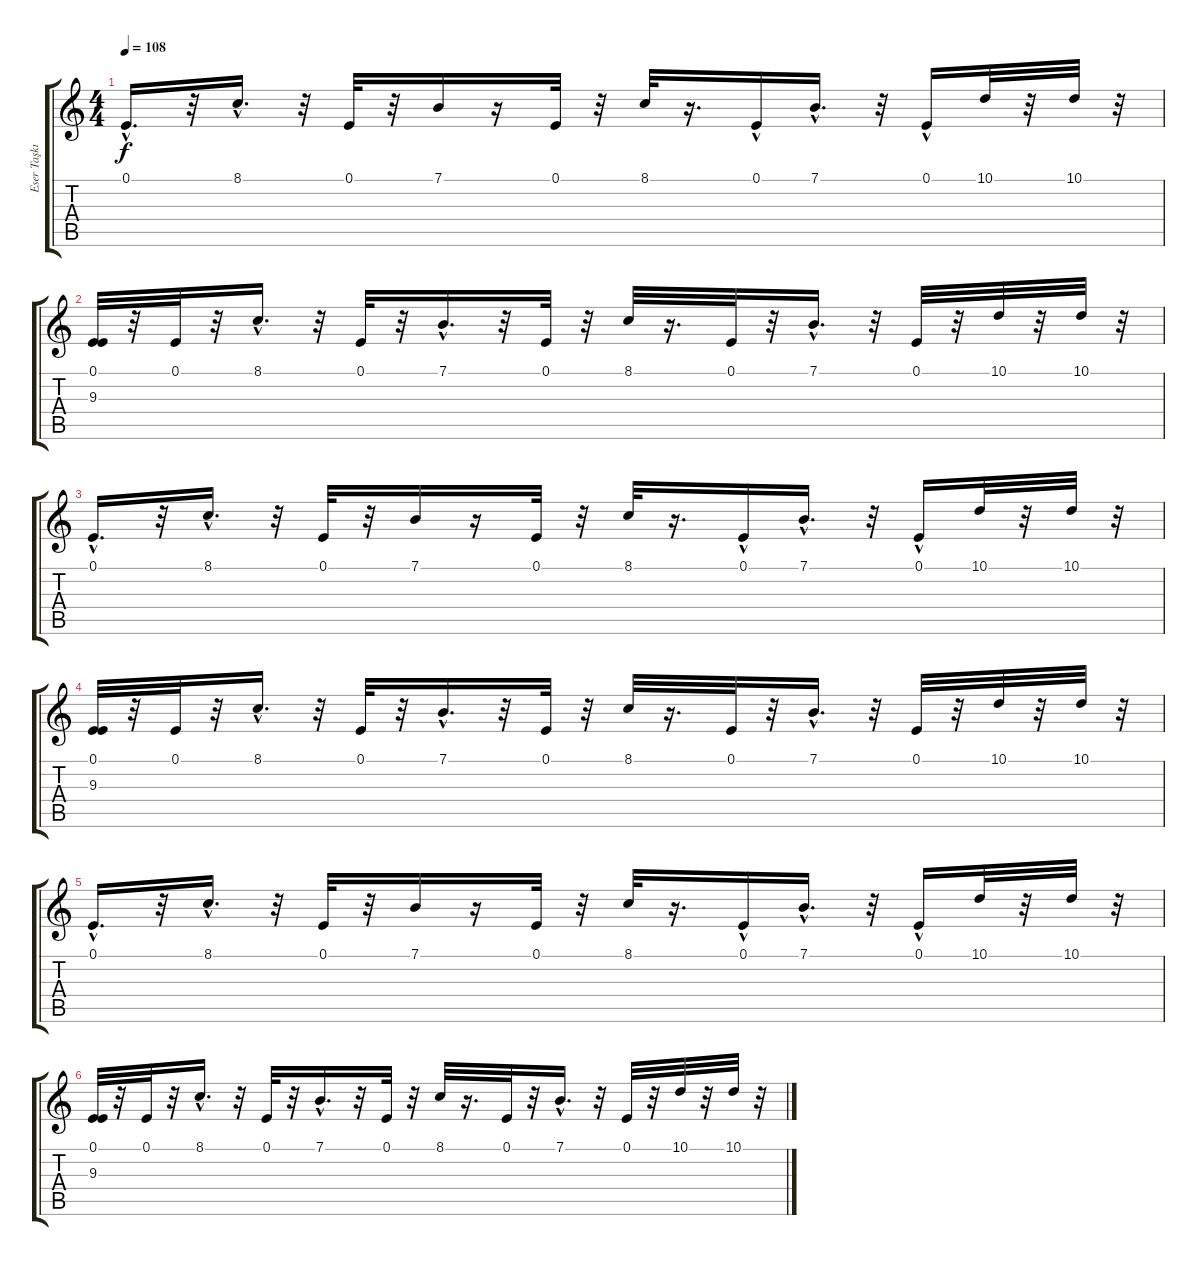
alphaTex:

\track ("Eser Taşkıran  (Keyboard)" "Eser Taşkı") {instrument vibraphone}
\staff {score tabs}
\tuning (E4 B3 G3 D3 A2 E2) {hide}
\ts (4 4)
\tempo 108
\clef g2
\ks c
0.1{hac}.16{d dy f} r.32 8.1{hac}.16{d} r.32 0.1.32 r.32 7.1.16 r.16 0.1.32 r.32 8.1.32 r.16{d} 0.1{hac}.16 7.1{hac}.16{d} r.32 0.1{hac}.16 10.1.32 r.32 10.1.32 r.32 |
(0.1 9.3).32 r.32 0.1.32 r.32 8.1{hac}.16{d} r.32 0.1.32 r.32 7.1{hac}.16{d} r.32 0.1.32 r.32 8.1.32 r.16{d} 0.1.32 r.32 7.1{hac}.16{d} r.32 0.1.32 r.32 10.1.32 r.32 10.1.32 r.32 |
0.1{hac}.16{d} r.32 8.1{hac}.16{d} r.32 0.1.32 r.32 7.1.16 r.16 0.1.32 r.32 8.1.32 r.16{d} 0.1{hac}.16 7.1{hac}.16{d} r.32 0.1{hac}.16 10.1.32 r.32 10.1.32 r.32 |
(0.1 9.3).32 r.32 0.1.32 r.32 8.1{hac}.16{d} r.32 0.1.32 r.32 7.1{hac}.16{d} r.32 0.1.32 r.32 8.1.32 r.16{d} 0.1.32 r.32 7.1{hac}.16{d} r.32 0.1.32 r.32 10.1.32 r.32 10.1.32 r.32 |
0.1{hac}.16{d} r.32 8.1{hac}.16{d} r.32 0.1.32 r.32 7.1.16 r.16 0.1.32 r.32 8.1.32 r.16{d} 0.1{hac}.16 7.1{hac}.16{d} r.32 0.1{hac}.16 10.1.32 r.32 10.1.32 r.32 |
(0.1 9.3).32 r.32 0.1.32 r.32 8.1{hac}.16{d} r.32 0.1.32 r.32 7.1{hac}.16{d} r.32 0.1.32 r.32 8.1.32 r.16{d} 0.1.32 r.32 7.1{hac}.16{d} r.32 0.1.32 r.32 10.1.32 r.32 10.1.32 r.32
